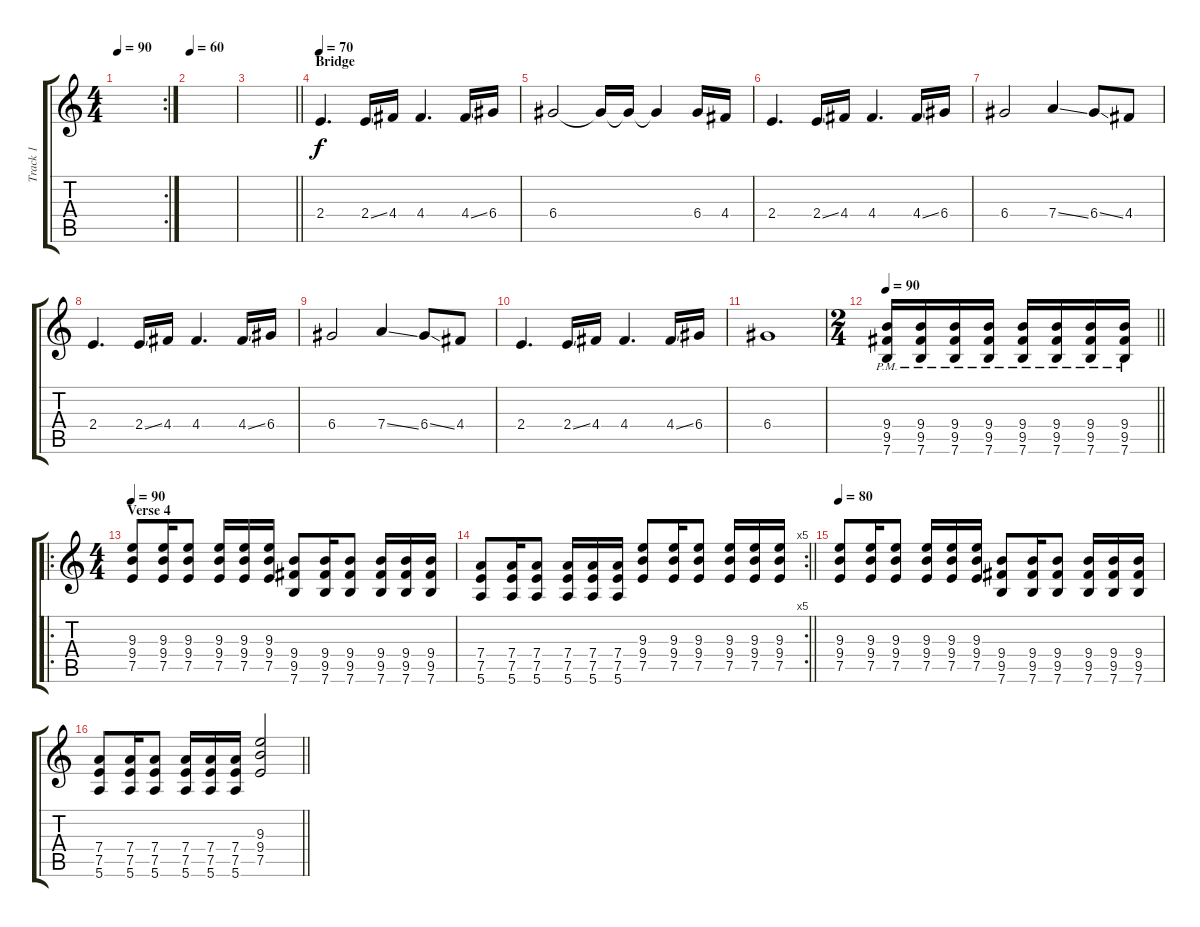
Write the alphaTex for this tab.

\track ("Track 1" "Track 1") {instrument overdrivenguitar}
\staff {score tabs}
\tuning (E4 B3 G3 D3 A2 E2) {hide}
\rc 2
\ts (4 4)
\tempo 90
\clef g2
\ks c
|
\tempo 60
|
\barLineRight lightlight
|
\section ("" "Bridge")
\tempo 70
2.4.4{d volume 5 instrument electricguitarclean} 2.4{ss}.16 4.4.16 4.4.4{d} 4.4{ss}.16 6.4.16 |
6.4.2 6.4{t}.16 6.4{t}.16 6.4{t}.4 6.4.16 4.4.16 |
2.4.4{d} 2.4{ss}.16 4.4.16 4.4.4{d} 4.4{ss}.16 6.4.16 |
6.4.2 7.4{ss}.4 6.4{ss}.8 4.4.8 |
2.4.4{d} 2.4{ss}.16 4.4.16 4.4.4{d} 4.4{ss}.16 6.4.16 |
6.4.2 7.4{ss}.4 6.4{ss}.8 4.4.8 |
2.4.4{d} 2.4{ss}.16 4.4.16 4.4.4{d} 4.4{ss}.16 6.4.16 |
6.4.1 |
\ts (2 4)
\tempo 90
\barLineRight lightlight
(9.4{pm} 9.5{pm} 7.6{pm}).16{volume 10 instrument distortionguitar} (9.4{pm} 9.5{pm} 7.6{pm}).16 (9.4{pm} 9.5{pm} 7.6{pm}).16 (9.4{pm} 9.5{pm} 7.6{pm}).16 (9.4{pm} 9.5{pm} 7.6{pm}).16 (9.4{pm} 9.5{pm} 7.6{pm}).16 (9.4{pm} 9.5{pm} 7.6{pm}).16 (9.4{pm} 9.5{pm} 7.6{pm}).16 |
\ro
\ts (4 4)
\section ("" "Verse 4")
\tempo 90
(9.3 9.4 7.5).8{volume 10 instrument distortionguitar} (9.3 9.4 7.5).16 (9.3 9.4 7.5).8 (9.3 9.4 7.5).16 (9.3 9.4 7.5).16 (9.3 9.4 7.5).16 (9.4 9.5 7.6).8 (9.4 9.5 7.6).16 (9.4 9.5 7.6).8 (9.4 9.5 7.6).16 (9.4 9.5 7.6).16 (9.4 9.5 7.6).16 |
\rc 5
\barLineRight lightlight
(7.4 7.5 5.6).8 (7.4 7.5 5.6).16 (7.4 7.5 5.6).8 (7.4 7.5 5.6).16 (7.4 7.5 5.6).16 (7.4 7.5 5.6).16 (9.3 9.4 7.5).8 (9.3 9.4 7.5).16 (9.3 9.4 7.5).8 (9.3 9.4 7.5).16 (9.3 9.4 7.5).16 (9.3 9.4 7.5).16 |
\tempo 80
(9.3 9.4 7.5).8{volume 10 instrument distortionguitar} (9.3 9.4 7.5).16 (9.3 9.4 7.5).8 (9.3 9.4 7.5).16 (9.3 9.4 7.5).16 (9.3 9.4 7.5).16 (9.4 9.5 7.6).8 (9.4 9.5 7.6).16 (9.4 9.5 7.6).8 (9.4 9.5 7.6).16 (9.4 9.5 7.6).16 (9.4 9.5 7.6).16 |
\barLineRight lightlight
(7.4 7.5 5.6).8 (7.4 7.5 5.6).16 (7.4 7.5 5.6).8 (7.4 7.5 5.6).16 (7.4 7.5 5.6).16 (7.4 7.5 5.6).16 (9.3 9.4 7.5).2
